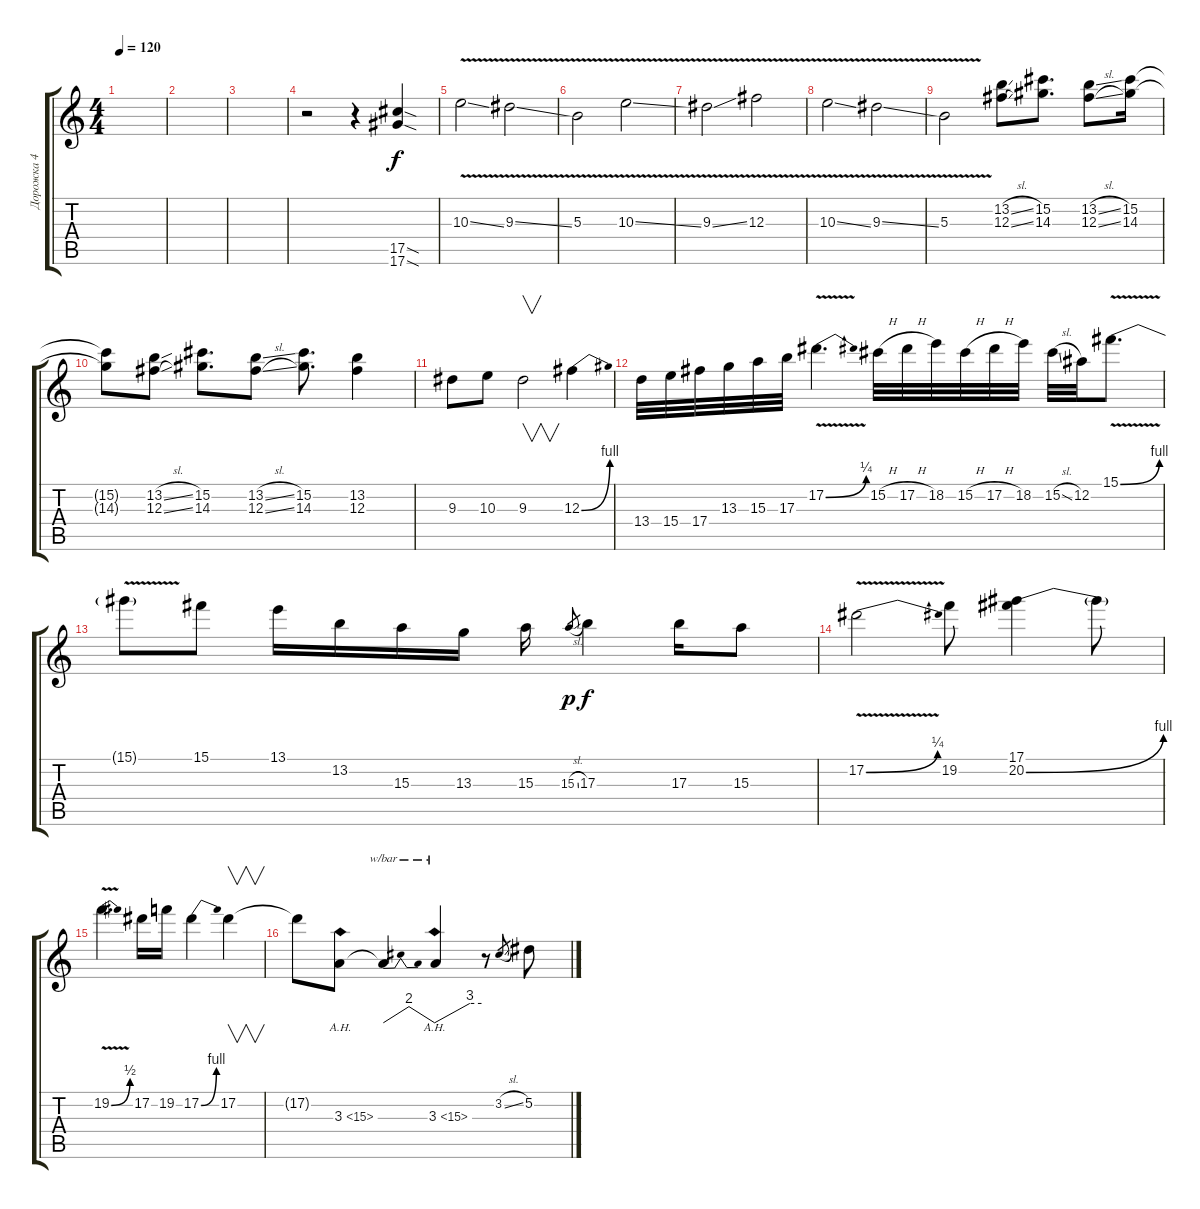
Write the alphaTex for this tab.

\track ("Дорожка 4" "Дорожка 4") {instrument distortionguitar}
\staff {score tabs}
\tuning (Eb4 Bb3 Gb3 Db3 Ab2 Eb2) {hide}
\ts (4 4)
\tempo 120
\clef g2
\ks c
|
|
|
r.2 r.4 (17.5{sod} 17.6{sod}).4 |
10.3{v ss}.2 9.3{v ss}.2 |
5.3{v}.2 10.3{v ss}.2 |
9.3{v ss}.2 12.3{v}.2 |
10.3{v ss}.2 9.3{v ss}.2 |
5.3{v}.2 (13.2{sl} 12.3{sl}).8 (15.2 14.3).8{d} (13.2{sl} 12.3{sl}).8 (15.2 14.3).16 |
(15.2{t} 14.3{t}).8 (13.2{sl} 12.3{sl}).8 (15.2 14.3).8{d} (13.2{sl} 12.3{sl}).8 (15.2 14.3).8{d} (13.2 12.3).4 |
9.3.8 10.3.8 9.3.2{v} 12.3{be (bend 0 0 60 4)}.4 |
13.4.32 15.4.32 17.4.32 13.3.32 15.3.32 17.3.32 17.2{be (bend 0 0 60 1) v}.4{d} 15.2{h}.32 17.2{h}.32 18.2.32 15.2{h}.32 17.2{h}.32 18.2.32 15.2{sl}.32 12.2.32 15.1{be (bend 0 0 60 4) v}.8{d} |
15.1{t}.8 15.1.8 13.1.16 13.2.16 15.3.16 13.3.16 15.3.16 15.3{sl}.8{gr dy p} 17.3.4{dy f} 17.3.16 15.3.8 |
17.2{be (bend 0 0 60 1) v}.2 19.2.8 (17.1 20.2{be (bend 0 0 60 4)}).4 20.2{t}.8 |
19.2{be (bend 0 0 60 2) v}.4{d} 17.2.16 19.2.16 17.2{be (bend 0 0 60 4)}.4 17.2.4{v} |
17.2{t}.8 3.3{ah 12}.8 3.3{t}.4{tbe (dip default 0 0 30 8 60 0)} 3.3{ah 12}.4{tbe (custom default 0 0 45 12 60 12)} r.8 3.2{sl}.8{gr} 5.2.8
